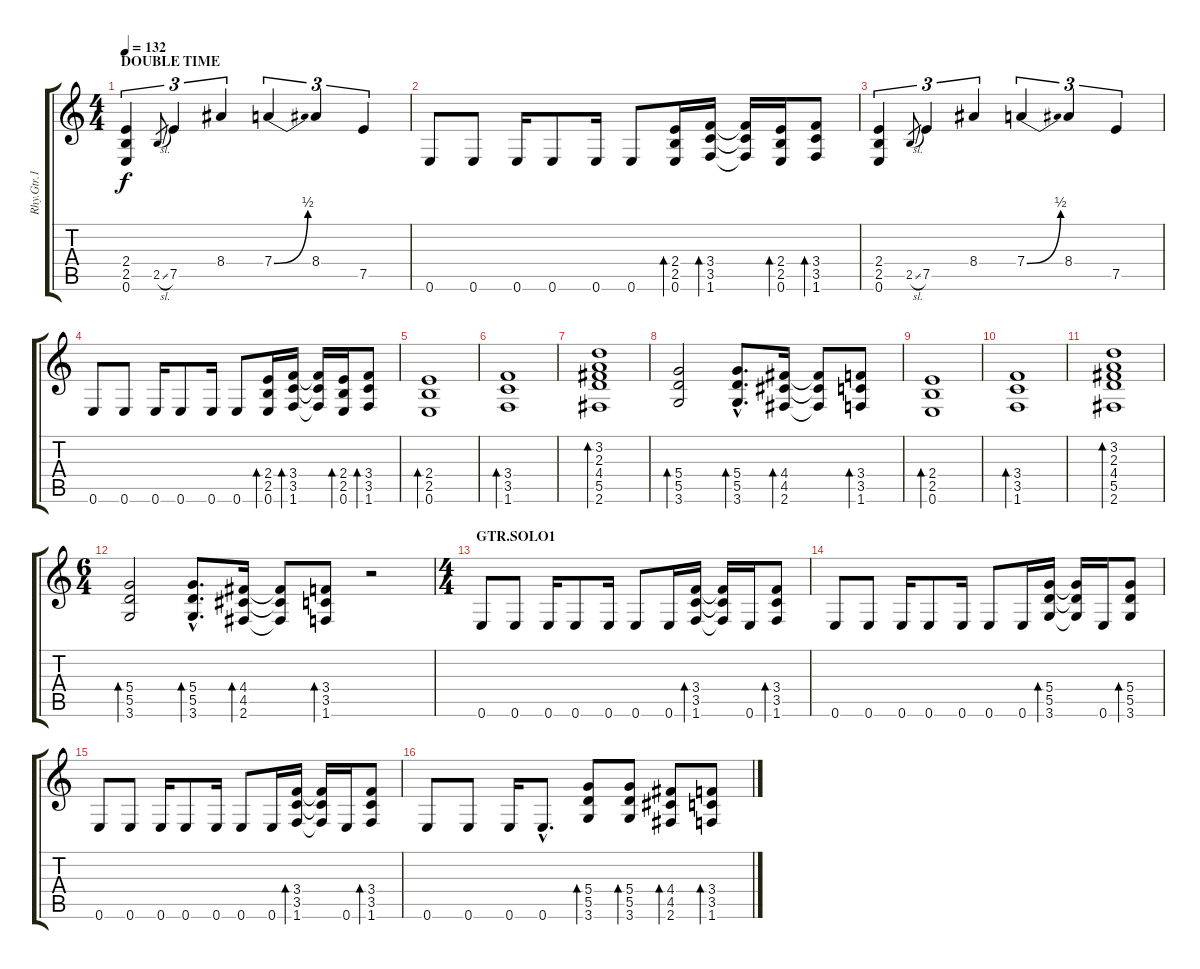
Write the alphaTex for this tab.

\track ("Rhy.Gtr.1" "Rhy.Gtr.1") {instrument distortionguitar}
\staff {score tabs}
\tuning (E4 B3 G3 D3 A2 E2) {hide}
\ts (4 4)
\section ("" "DOUBLE TIME")
\tempo 132
\clef g2
\ks c
(2.4 2.5 0.6).4{tu (3 2) dy f} 2.5{sl}.8{gr} 7.5.4{tu (3 2)} 8.4.4{tu (3 2)} 7.4{be (bend 0 0 60 2)}.4{tu (3 2)} 8.4.4{tu (3 2)} 7.5.4{tu (3 2)} |
0.6.8 0.6.8 0.6.16 0.6.8 0.6.16 0.6.8 (2.4 2.5 0.6).16{bd 30} (3.4 3.5 1.6).16{bd 30} (3.4{t} 3.5{t} 1.6{t}).16 (2.4 2.5 0.6).16{bd 30} (3.4 3.5 1.6).8{bd 30} |
(2.4 2.5 0.6).4{tu (3 2)} 2.5{sl}.8{gr} 7.5.4{tu (3 2)} 8.4.4{tu (3 2)} 7.4{be (bend 0 0 60 2)}.4{tu (3 2)} 8.4.4{tu (3 2)} 7.5.4{tu (3 2)} |
0.6.8 0.6.8 0.6.16 0.6.8 0.6.16 0.6.8 (2.4 2.5 0.6).16{bd 30} (3.4 3.5 1.6).16{bd 30} (3.4{t} 3.5{t} 1.6{t}).16 (2.4 2.5 0.6).16{bd 30} (3.4 3.5 1.6).8{bd 30} |
(2.4 2.5 0.6).1{bd 60} |
(3.4 3.5 1.6).1{bd 60} |
(3.2 2.3 4.4 5.5 2.6).1{bd 60} |
(5.4 5.5 3.6).2{bd 60} (5.4{hac} 5.5{hac} 3.6{hac}).8{d bd 60} (4.4 4.5 2.6).16{bd 30} (4.4{t} 4.5{t} 2.6{t}).8 (3.4 3.5 1.6).8{bd 60} |
(2.4 2.5 0.6).1{bd 60} |
(3.4 3.5 1.6).1{bd 60} |
(3.2 2.3 4.4 5.5 2.6).1{bd 60} |
\ts (6 4)
(5.4 5.5 3.6).2{bd 60} (5.4{hac} 5.5{hac} 3.6{hac}).8{d bd 60} (4.4 4.5 2.6).16{bd 30} (4.4{t} 4.5{t} 2.6{t}).8 (3.4 3.5 1.6).8{bd 60} r.2 |
\ts (4 4)
\section ("" "GTR.SOLO1")
0.6.8 0.6.8 0.6.16 0.6.8 0.6.16 0.6.8 0.6.16 (3.4 3.5 1.6).16{bd 30} (3.4{t} 3.5{t} 1.6{t}).16 0.6.16 (3.4 3.5 1.6).8{bd 30} |
0.6.8 0.6.8 0.6.16 0.6.8 0.6.16 0.6.8 0.6.16 (5.4 5.5 3.6).16{bd 30} (5.4{t} 5.5{t} 3.6{t}).16 0.6.16 (5.4 5.5 3.6).8{bd 30} |
0.6.8 0.6.8 0.6.16 0.6.8 0.6.16 0.6.8 0.6.16 (3.4 3.5 1.6).16{bd 30} (3.4{t} 3.5{t} 1.6{t}).16 0.6.16 (3.4 3.5 1.6).8{bd 30} |
0.6.8 0.6.8 0.6.16 0.6{hac}.8{d} (5.4 5.5 3.6).8{bd 60} (5.4 5.5 3.6).8{bd 30} (4.4 4.5 2.6).8{bd 30} (3.4 3.5 1.6).8{bd 30}
